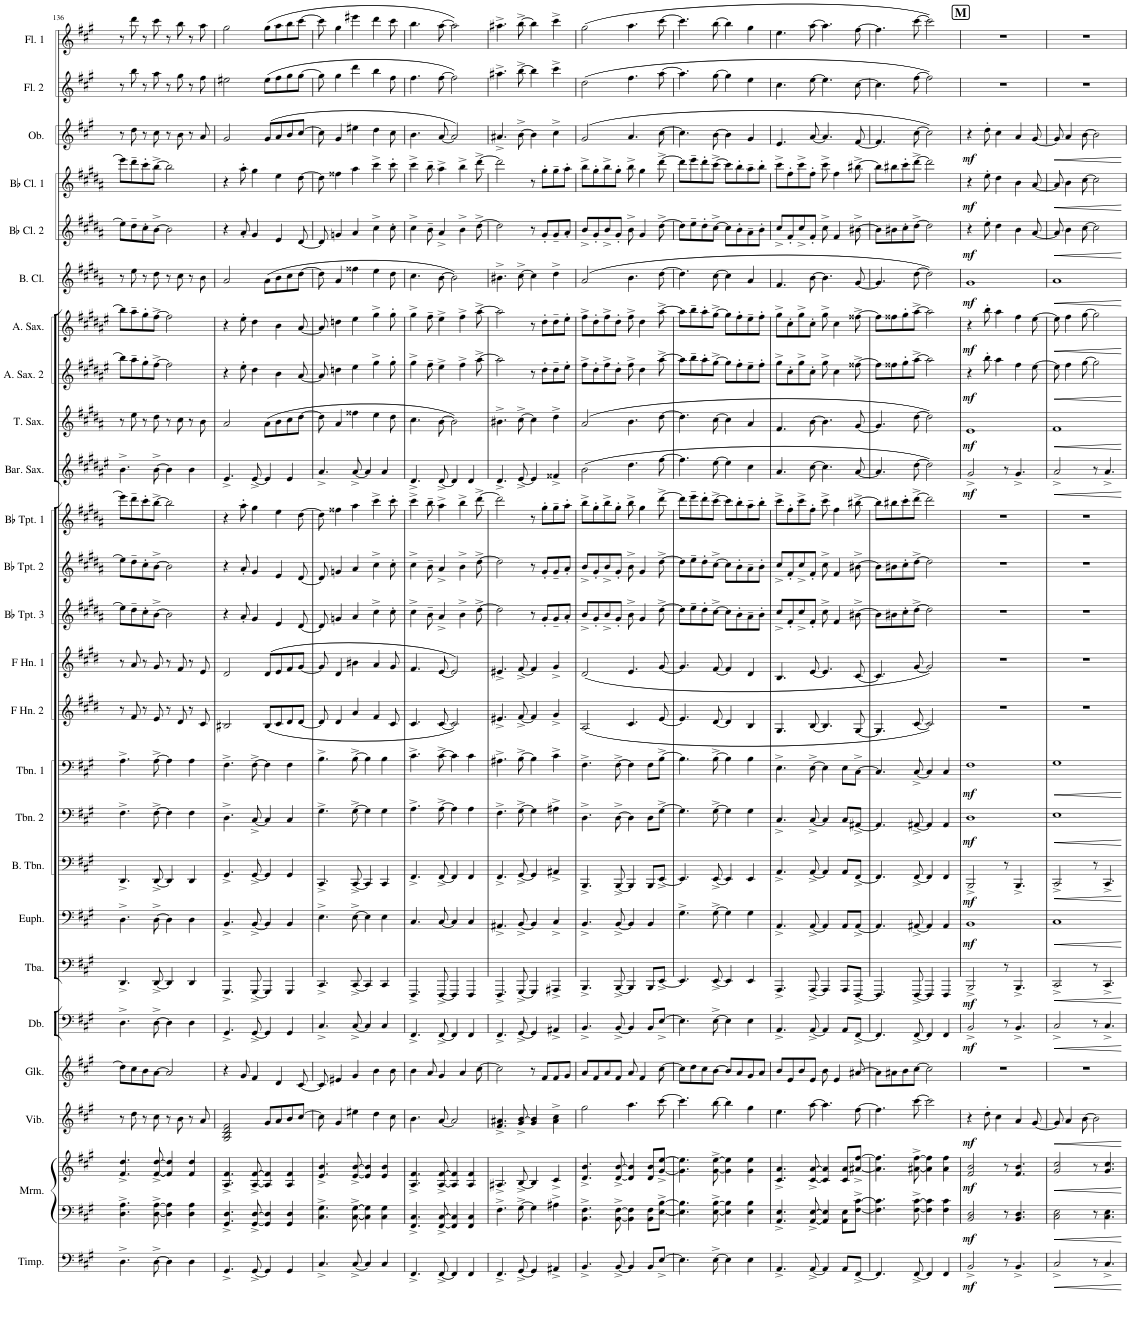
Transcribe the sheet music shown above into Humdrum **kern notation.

**kern	**dynam	**kern	**kern	**dynam	**kern	**dynam	**kern	**kern	**dynam	**kern	**dynam	**kern	**dynam	**kern	**dynam	**kern	**dynam	**kern	**dynam	**kern	**kern	**kern	**kern	**kern	**kern	**dynam	**kern	**dynam	**kern	**dynam	**kern	**dynam	**kern	**dynam	**kern	**dynam	**kern	**dynam	**kern	**dynam	**kern	**kern
*part25	*part25	*part24	*part24	*part24	*part23	*part23	*part22	*part21	*part21	*part20	*part20	*part19	*part19	*part18	*part18	*part17	*part17	*part16	*part16	*part15	*part14	*part13	*part12	*part11	*part10	*part10	*part9	*part9	*part8	*part8	*part7	*part7	*part6	*part6	*part5	*part5	*part4	*part4	*part3	*part3	*part2	*part1
*staff26	*staff26	*staff25	*staff24	*staff24/25	*staff23	*staff23	*staff22	*staff21	*staff21	*staff20	*staff20	*staff19	*staff19	*staff18	*staff18	*staff17	*staff17	*staff16	*staff16	*staff15	*staff14	*staff13	*staff12	*staff11	*staff10	*staff10	*staff9	*staff9	*staff8	*staff8	*staff7	*staff7	*staff6	*staff6	*staff5	*staff5	*staff4	*staff4	*staff3	*staff3	*staff2	*staff1
*I"Timpani	*	*I"Marimba	*	*	*I"Vibraphone	*	*I"Glockenspiel	*I"Double Bass	*	*I"Tuba	*	*I"Euphonium	*	*I"Bass Trombone	*	*I"Trombone 2	*	*I"Trombone 1	*	*I"F Horn 2	*I"F Horn 1	*I"Bb Trumpet 3	*I"Bb Trumpet 2	*I"Bb Trumpet 1	*I"Baritone Saxophone	*	*I"Tenor Saxophone	*	*I"Alto Saxophone 2	*	*I"Alto Saxophone 1	*	*I"Bass Clarinet	*	*I"Bb Clarinet 2	*	*I"Bb Clarinet 1	*	*I"Oboe	*	*I"Flute 2	*I"Flute 1
*I'Timp.	*	*I'Mrm.	*	*	*I'Vib.	*	*I'Glk.	*I'Db.	*	*I'Tba.	*	*I'Euph.	*	*I'B. Tbn.	*	*I'Tbn. 2	*	*I'Tbn. 1	*	*I'F Hn. 2	*I'F Hn. 1	*I'Bb Tpt. 3	*I'Bb Tpt. 2	*I'Bb Tpt. 1	*I'Bar. Sax.	*	*I'T. Sax.	*	*I'A. Sax. 2	*	*I'A. Sax. 1	*	*I'B. Cl.	*	*I'Bb Cl. 2	*	*I'Bb Cl. 1	*	*I'Ob.	*	*I'Fl. 2	*I'Fl. 1
!!LO:PB:g=z
*clefF4	*	*clefF4	*clefG2	*	*clefG2	*	*clefG2	*clefF4	*	*clefF4	*	*clefF4	*	*clefF4	*	*clefF4	*	*clefF4	*	*clefG2	*clefG2	*clefG2	*clefG2	*clefG2	*clefG2	*	*clefG2	*	*clefG2	*	*clefG2	*	*clefG2	*	*clefG2	*	*clefG2	*	*clefG2	*	*clefG2	*clefG2
*	*	*	*	*	*	*	*Trd-14c-24	*Trd7c12	*	*	*	*	*	*	*	*	*	*	*	*Trd4c7	*Trd4c7	*Trd1c2	*Trd1c2	*Trd1c2	*Trd12c21	*	*Trd8c14	*	*Trd5c9	*	*Trd5c9	*	*Trd8c14	*	*Trd1c2	*	*Trd1c2	*	*	*	*	*
*k[f#c#g#]	*	*k[f#c#g#]	*k[f#c#g#]	*	*k[f#c#g#]	*	*k[f#c#g#]	*k[f#c#g#]	*	*k[f#c#g#]	*	*k[f#c#g#]	*	*k[f#c#g#]	*	*k[f#c#g#]	*	*k[f#c#g#]	*	*k[f#c#g#d#]	*k[f#c#g#d#]	*k[f#c#g#d#a#]	*k[f#c#g#d#a#]	*k[f#c#g#d#a#]	*k[f#c#g#d#a#e#]	*	*k[f#c#g#d#a#]	*	*k[f#c#g#d#a#e#]	*	*k[f#c#g#d#a#e#]	*	*k[f#c#g#d#a#]	*	*k[f#c#g#d#a#]	*	*k[f#c#g#d#a#]	*	*k[f#c#g#]	*	*k[f#c#g#]	*k[f#c#g#]
*M4/4	*	*M4/4	*M4/4	*	*M4/4	*	*M4/4	*M4/4	*	*M4/4	*	*M4/4	*	*M4/4	*	*M4/4	*	*M4/4	*	*M4/4	*M4/4	*M4/4	*M4/4	*M4/4	*M4/4	*	*M4/4	*	*M4/4	*	*M4/4	*	*M4/4	*	*M4/4	*	*M4/4	*	*M4/4	*	*M4/4	*M4/4
=136	=136	=136	=136	=136	=136	=136	=136	=136	=136	=136	=136	=136	=136	=136	=136	=136	=136	=136	=136	=136	=136	=136	=136	=136	=136	=136	=136	=136	=136	=136	=136	=136	=136	=136	=136	=136	=136	=136	=136	=136	=136	=136
4.D^\	.	4.D\^ 4.A\^	4.f#/^ 4.dd/^	.	8r	.	8dd\L]	4.D^\	.	4.DD^/	.	4.D^\	.	4.DD^/	.	4.F#^\	.	4.A^\	.	8r	8r	8ee\L]	8ee\L]	8eee\L]	4.b^\	.	8r	.	8bb\L]	.	8bb\L]	.	8r	.	8ee\L]	.	8eee\L]	.	8r	.	8r	8r
.	.	.	.	.	8dd\	.	8cc#\	.	.	.	.	.	.	.	.	.	.	.	.	8f#/	8a/	8dd#~\	8dd#~\	8ddd#~\	.	.	8ee\	.	8aa#~\	.	8aa#~\	.	8ee\	.	8dd#~\	.	8ddd#~\	.	8dd\	.	8bb\	8ddd\
.	.	.	.	.	8r	.	8b\	.	.	.	.	.	.	.	.	.	.	.	.	8r	8r	8cc#'\	8cc#'\	8ccc#'\	.	.	8r	.	8gg#'\	.	8gg#'\	.	8r	.	8cc#'\	.	8ccc#'\	.	8r	.	8r	8r
[8D^\	.	[8D\^ [8A\^	[8f#/^ [8dd/^	.	8cc#\	.	[8a\J	[8D^\	.	[8DD^/	.	[8D^\	.	[8DD^/	.	[8F#^\	.	[8A^\	.	8e/	8g#/	[8b^\J	[8b^\J	[8bb^\J	[8b^\	.	8dd#\	.	[8ff#^\J	.	[8ff#^\J	.	8dd#\	.	[8b^\J	.	[8bb^\J	.	8cc#\	.	8aa\	8ccc#\
4D\]	.	4D\] 4A\]	4f#/] 4dd/]	.	8r	.	2a/]	4D\]	.	4DD/]	.	4D\]	.	4DD/]	.	4F#\]	.	4A\]	.	8r	8r	2b\]	2b\]	2bb\]	4b\]	.	8r	.	2ff#\]	.	2ff#\]	.	8r	.	2b\]	.	2bb\]	.	8r	.	8r	8r
.	.	.	.	.	8b\	.	.	.	.	.	.	.	.	.	.	.	.	.	.	8d#/	8f#/	.	.	.	.	.	8cc#\	.	.	.	.	.	8cc#\	.	.	.	.	.	8b\	.	8gg#\	8bb\
4D\	.	4D\ 4A\	4f#/ 4dd/	.	8r	.	.	4D\	.	4DD/	.	4D\	.	4DD/	.	4F#\	.	4A\	.	8r	8r	.	.	.	4b\	.	8r	.	.	.	.	.	8r	.	.	.	.	.	8r	.	8r	8r
.	.	.	.	.	8a/	.	.	.	.	.	.	.	.	.	.	.	.	.	.	8c#/	8e/	.	.	.	.	.	8b\	.	.	.	.	.	8b\	.	.	.	.	.	8a/	.	8ff#\	8aa\
=137	=137	=137	=137	=137	=137	=137	=137	=137	=137	=137	=137	=137	=137	=137	=137	=137	=137	=137	=137	=137	=137	=137	=137	=137	=137	=137	=137	=137	=137	=137	=137	=137	=137	=137	=137	=137	=137	=137	=137	=137	=137	=137
4.GG#^/	.	4.GG#/^ 4.D/^	4.A/^ 4.f#/^	.	2G#/ 2B/ 2d/ 2f#/	.	4r	4.GG#^/	.	4.GGG#^/	.	4.BB^/	.	4.GG#^/	.	4.D^\	.	4.F#^\	.	2B#X/	2d#/	4r	4r	4r	4.e#^/	.	2a#/	.	4r	.	4r	.	2a#/	.	4r	.	4r	.	2g#/	.	2ee#X\	2gg#\
.	.	.	.	.	.	.	8g#/	.	.	.	.	.	.	.	.	.	.	.	.	.	.	8a#'/	8a#'/	8aa#'\	.	.	.	.	8ee#'\	.	8ee#'\	.	.	.	8a#'/	.	8aa#'\	.	.	.	.	.
[8GG#^/	.	[8GG#/^ [8D/^	[8A/^ [8f#/^	.	.	.	4f#/	[8GG#^/	.	[8GGG#^/	.	[8BB^/	.	[8GG#^/	.	[8C#^/	.	[8F#^\	.	.	.	4g#/	4g#/	4gg#\	[8e#^/	.	.	.	4dd#\	.	4dd#\	.	.	.	4g#/	.	4gg#\	.	.	.	.	.
4GG#/]	.	4GG#/] 4D/]	4A/] 4f#/]	.	8g#/L	.	.	4GG#/]	.	4GGG#/]	.	4BB/]	.	4GG#/]	.	4C#/]	.	4F#\]	.	(8B#/L	(8d#/L	.	.	.	4e#/]	.	(8a#\L	.	.	.	.	.	(8a#\L	.	.	.	.	.	(8g#/L	.	(8ee#\L	(8gg#\L
.	.	.	.	.	8a/	.	4d/	.	.	.	.	.	.	.	.	.	.	.	.	8c#/	8e/	4e/	4e/	4ee\	.	.	8b\	.	4b\	.	4b\	.	8b\	.	4e/	.	4ee\	.	8a/	.	8ff#\	8aa\
4GG#/	.	4GG#/ 4D/	4A/ 4f#/	.	8b/	.	.	4GG#/	.	4GGG#/	.	4BB/	.	4GG#/	.	4C#/	.	4F#\	.	8d#/	8f#/	.	.	.	4e#/	.	8cc#\	.	.	.	.	.	8cc#\	.	.	.	.	.	8b/	.	8gg#\	8bb\
.	.	.	.	.	[8cc#/J	.	[8c#/	.	.	.	.	.	.	.	.	.	.	.	.	[8d#/J	[8g#/J	[8d#/	[8d#/	[8dd#\	.	.	[8dd#\J	.	[8a#/	.	[8a#/	.	[8dd#\J	.	[8d#/	.	[8dd#\	.	[8cc#/J	.	[8gg#\J	[8ccc#\J
=138	=138	=138	=138	=138	=138	=138	=138	=138	=138	=138	=138	=138	=138	=138	=138	=138	=138	=138	=138	=138	=138	=138	=138	=138	=138	=138	=138	=138	=138	=138	=138	=138	=138	=138	=138	=138	=138	=138	=138	=138	=138	=138
4.C#^/	.	4.C#\^ 4.G#\^	4.e/^ 4.b/^	.	8cc#\]	.	8c#/]	4.C#^/	.	4.CC#^/	.	4.E^\	.	4.CC#^/	.	4.G#^\	.	4.B^\	.	8d#/]	8g#/]	8d#/]	8d#/]	8dd#\]	4.a#^/	.	8dd#\]	.	8a#/]	.	8a#/]	.	8dd#\]	.	8d#/]	.	8dd#\]	.	8cc#\]	.	8gg#\]	8ccc#\]
.	.	.	.	.	4g#/	.	4e#X/	.	.	.	.	.	.	.	.	.	.	.	.	4d#/	4d#/	4gn/	4gn/	4ff##X\	.	.	4a#/	.	4ddn\	.	4ddn\	.	4a#/	.	4gn/	.	4ff##X\	.	4g#/	.	4gg#\	4gg#\
[8C#^/	.	[8C#\^ [8G#\^	[8e/^ [8b/^	.	4ee#X\	.	4g#/	[8C#^/	.	[8CC#^/	.	[8E^\	.	[8CC#^/	.	[8G#^\	.	[8B^\	.	4a/	4b#X\	4a#/	4a#/	4aa#\	[8a#^/	.	4ff##X\	.	4ee#\	.	4ee#\	.	4ff##X\	.	4a#/	.	4aa#\	.	4ee#X\	.	4ddd\	4eee#X\
4C#/]	.	4C#\] 4G#\]	4e/] 4b/]	.	.	.	.	4C#/]	.	4CC#/]	.	4E\]	.	4CC#/]	.	4G#\]	.	4B\]	.	.	.	.	.	.	4a#/]	.	.	.	.	.	.	.	.	.	.	.	.	.	.	.	.	.
.	.	.	.	.	4dd\	.	4b\	.	.	.	.	.	.	.	.	.	.	.	.	4f#/	4a/	4cc#^\	4cc#^\	4ccc#^\	.	.	4ee\	.	4gg#^\	.	4gg#^\	.	4ee\	.	4cc#^\	.	4ccc#^\	.	4dd\	.	4bb\	4ddd\
4C#/	.	4C#\ 4G#\	4e/ 4b/	.	.	.	.	4C#/	.	4CC#/	.	4E\	.	4CC#/	.	4G#\	.	4B\	.	.	.	.	.	.	4a#/	.	.	.	.	.	.	.	.	.	.	.	.	.	.	.	.	.
.	.	.	.	.	8cc#\	.	8b\	.	.	.	.	.	.	.	.	.	.	.	.	8c#/	8g#/	8cc#'\	8cc#'\	8ccc#'\	.	.	8dd#\	.	8gg#'\	.	8gg#'\	.	8dd#\	.	8cc#'\	.	8ccc#'\	.	8cc#\	.	8ff#\	8ccc#\
=139	=139	=139	=139	=139	=139	=139	=139	=139	=139	=139	=139	=139	=139	=139	=139	=139	=139	=139	=139	=139	=139	=139	=139	=139	=139	=139	=139	=139	=139	=139	=139	=139	=139	=139	=139	=139	=139	=139	=139	=139	=139	=139
4.FF#^/	.	4.FF#/^ 4.C#/^	4.A/^ 4.f#/^	.	4.b\	.	4b\	4.FF#^/	.	4.FFF#^/	.	4.C#/	.	4.FF#^/	.	4.A^\	.	4.c#^\	.	4.c#/	4.f#/	4cc#^\	4cc#^\	4ccc#^\	4.d#^/	.	4.cc#\	.	4gg#^\	.	4gg#^\	.	4.cc#\	.	4cc#^\	.	4ccc#^\	.	4.b\	.	4.ff#\	4.bb\
.	.	.	.	.	.	.	8a/	.	.	.	.	.	.	.	.	.	.	.	.	.	.	8b~\	8b~\	8bb~\	.	.	.	.	8ff#~\	.	8ff#~\	.	.	.	8b~\	.	8bb~\	.	.	.	.	.
[8FF#^/	.	[8FF#/^ [8C#/^	[8A/^ [8f#/^	.	[8a/	.	4g#/	[8FF#^/	.	[8FFF#^/	.	[8C#/	.	[8FF#^/	.	[8A^\	.	[8c#^\	.	[8c#/	[8e/	4a#^/	4a#^/	4aa#^\	[8d#^/	.	[8b\	.	4ee#^\	.	4ee#^\	.	[8b\	.	4a#^/	.	4aa#^\	.	[8a/	.	[8ff#\	[8aa\
4FF#/]	.	4FF#/] 4C#/]	4A/] 4f#/]	.	2a/]	.	.	4FF#/]	.	4FFF#/]	.	4C#/]	.	4FF#/]	.	4A\]	.	4c#\]	.	2c#/])	2e/])	.	.	.	4d#/]	.	2b\])	.	.	.	.	.	2b\])	.	.	.	.	.	2a/])	.	2ff#\])	2aa\])
.	.	.	.	.	.	.	4a/	.	.	.	.	.	.	.	.	.	.	.	.	.	.	4b^\	4b^\	4bb^\	.	.	.	.	4ff#^\	.	4ff#^\	.	.	.	4b^\	.	4bb^\	.	.	.	.	.
4FF#/	.	4FF#/ 4C#/	4A/ 4f#/	.	.	.	.	4FF#/	.	4FFF#/	.	4C#/	.	4FF#/	.	4A\	.	4c#\	.	.	.	.	.	.	4d#/	.	.	.	.	.	.	.	.	.	.	.	.	.	.	.	.	.
.	.	.	.	.	.	.	[8cc#\	.	.	.	.	.	.	.	.	.	.	.	.	.	.	[8dd#^\	[8dd#^\	[8ddd#^\	.	.	.	.	[8aa#^\	.	[8aa#^\	.	.	.	[8dd#^\	.	[8ddd#^\	.	.	.	.	.
=140	=140	=140	=140	=140	=140	=140	=140	=140	=140	=140	=140	=140	=140	=140	=140	=140	=140	=140	=140	=140	=140	=140	=140	=140	=140	=140	=140	=140	=140	=140	=140	=140	=140	=140	=140	=140	=140	=140	=140	=140	=140	=140
4.FF#^/	.	4.F#^\	4.A#X^/	.	4.f#/^ 4.a#X/^	.	2cc#\]	4.FF#^/	.	4.FFF#^/	.	4.AA#X^/	.	4.FF#^/	.	4.F#^\	.	4.A#X^\	.	4.e#X^/	4.e#X^/	2dd#\]	2dd#\]	2ddd#\]	4.d#^/	.	4.b#X^\	.	2aa#\]	.	2aa#\]	.	4.b#X^\	.	2dd#\]	.	2ddd#\]	.	4.a#X^/	.	4.aa#X^\	4.aa#X^\
[8GG#^/	.	[8G#^\	[8B^/	.	8g#/^ [8b/^	.	.	[8GG#^/	.	[8GGG#^/	.	[8BB^/	.	[8GG#^/	.	[8G#^\	.	[8B^\	.	[8f#^/	[8f#^/	.	.	.	[8e#^/	.	[8cc#^\	.	.	.	.	.	[8cc#^\	.	.	.	.	.	[8b^\	.	[8bb^\	[8bb^\
4GG#/]	.	4G#\]	4B/]	.	4g#/ 4b/]	.	8r	4GG#/]	.	4GGG#/]	.	4BB/]	.	4GG#/]	.	4G#\]	.	4B\]	.	4f#/]	4f#/]	8r	8r	8r	4e#/]	.	4cc#\]	.	8r	.	8r	.	4cc#\]	.	8r	.	8r	.	4b\]	.	4bb\]	4bb\]
.	.	.	.	.	.	.	8f#/L	.	.	.	.	.	.	.	.	.	.	.	.	.	.	8g#'/L	8g#'/L	8gg#'\L	.	.	.	.	8dd#'\L	.	8dd#'\L	.	.	.	8g#'/L	.	8gg#'\L	.	.	.	.	.
4AA#X^/	.	4A#X^\	4c#^/	.	4a#\^ 4cc#\^	.	8f#/	4AA#X^/	.	4AAA#X^/	.	4C#^/	.	4AA#X^/	.	4A#X^\	.	4c#^\	.	4g#^/	4g#^/	8g#~/	8g#~/	8gg#~\	4f##X^/	.	4dd#^\	.	8dd#~\	.	8dd#~\	.	4dd#^\	.	8g#~/	.	8gg#~\	.	4cc#^\	.	4ccc#^\	4ccc#^\
.	.	.	.	.	.	.	8g#/J	.	.	.	.	.	.	.	.	.	.	.	.	.	.	8a#'/J	8a#'/J	8aa#'\J	.	.	.	.	8ee#'\J	.	8ee#'\J	.	.	.	8a#'/J	.	8aa#'\J	.	.	.	.	.
=141	=141	=141	=141	=141	=141	=141	=141	=141	=141	=141	=141	=141	=141	=141	=141	=141	=141	=141	=141	=141	=141	=141	=141	=141	=141	=141	=141	=141	=141	=141	=141	=141	=141	=141	=141	=141	=141	=141	=141	=141	=141	=141
4.BB^/	.	4.BB\^ 4.F#\^	4.d/^ 4.b/^	.	2gg#\	.	8a/L	4.BB^/	.	4.BBB^/	.	4.BB^/	.	4.BBB^/	.	4.D^\	.	4.F#^\	.	(2A/	(2d#/	8b^/L	8b^/L	8bb^\L	(2b\	.	(2a#/	.	8ff#^\L	.	8ff#^\L	.	(2a#/	.	8b^/L	.	8bb^\L	.	(2g#/	.	(2dd\	(2gg#\
.	.	.	.	.	.	.	8f#/	.	.	.	.	.	.	.	.	.	.	.	.	.	.	8g#'/	8g#'/	8gg#'\	.	.	.	.	8dd#'\	.	8dd#'\	.	.	.	8g#'/	.	8gg#'\	.	.	.	.	.
.	.	.	.	.	.	.	8a/	.	.	.	.	.	.	.	.	.	.	.	.	.	.	8b^/	8b^/	8bb^\	.	.	.	.	8ff#^\	.	8ff#^\	.	.	.	8b^/	.	8bb^\	.	.	.	.	.
[8BB^/	.	[8BB\^ [8F#\^	[8d/^ [8b/^	.	.	.	8f#/J	[8BB^/	.	[8BBB^/	.	[8BB^/	.	[8BBB^/	.	[8D^\	.	[8F#^\	.	.	.	8g#'/J	8g#'/J	8gg#'\J	.	.	.	.	8dd#'\J	.	8dd#'\J	.	.	.	8g#'/J	.	8gg#'\J	.	.	.	.	.
4BB/]	.	4BB\] 4F#\]	4d/] 4b/]	.	4.aa\	.	8a/	4BB/]	.	4BBB/]	.	4BB/]	.	4BBB/]	.	4D\]	.	4F#\]	.	4.c#/	4.e/	8b^\	8b^\	8bb^\	4.dd#\	.	4.b\	.	8ff#^\	.	8ff#^\	.	4.b\	.	8b^\	.	8bb^\	.	4.a/	.	4.ff#\	4.aa\
.	.	.	.	.	.	.	4f#/	.	.	.	.	.	.	.	.	.	.	.	.	.	.	4g#/	4g#/	4gg#\	.	.	.	.	4dd#\	.	4dd#\	.	.	.	4g#/	.	4gg#\	.	.	.	.	.
8BB/L	.	8BB\ 8F#\L	8d/ 8b/L	.	.	.	.	8BB/L	.	8BBB/L	.	4BB/	.	8BBB/L	.	8D\L	.	8F#\L	.	.	.	.	.	.	.	.	.	.	.	.	.	.	.	.	.	.	.	.	.	.	.	.
[8E^/J	.	[8E\^ [8B\^J	[8g#/^ [8ee/^J	.	[8ccc#\	.	[8cc#\	[8E^/J	.	[8EE^/J	.	.	.	[8EE^/J	.	[8G#^\J	.	[8B^\J	.	[8e/	[8g#/	[8dd#^\	[8dd#^\	[8ddd#^\	[8ff#\	.	[8dd#\	.	[8aa#^\	.	[8aa#^\	.	[8dd#\	.	[8dd#^\	.	[8ddd#^\	.	[8cc#\	.	[8aa\	[8ccc#\
=142	=142	=142	=142	=142	=142	=142	=142	=142	=142	=142	=142	=142	=142	=142	=142	=142	=142	=142	=142	=142	=142	=142	=142	=142	=142	=142	=142	=142	=142	=142	=142	=142	=142	=142	=142	=142	=142	=142	=142	=142	=142	=142
4.E\]	.	4.E\] 4.B\]	4.g#\] 4.ee\]	.	4.ccc#\]	.	8cc#\L]	4.E\]	.	4.EE/]	.	4.G#^\	.	4.EE/]	.	4.G#\]	.	4.B\]	.	4.e/]	4.g#/]	8dd#\L]	8dd#\L]	8ddd#\L]	4.ff#\]	.	4.dd#\]	.	8aa#\L]	.	8aa#\L]	.	4.dd#\]	.	8dd#\L]	.	8ddd#\L]	.	4.cc#\]	.	4.aa\]	4.ccc#\]
.	.	.	.	.	.	.	8dd\	.	.	.	.	.	.	.	.	.	.	.	.	.	.	8ee~\	8ee~\	8eee~\	.	.	.	.	8bb~\	.	8bb~\	.	.	.	8ee~\	.	8eee~\	.	.	.	.	.
.	.	.	.	.	.	.	8cc#\	.	.	.	.	.	.	.	.	.	.	.	.	.	.	8dd#'\	8dd#'\	8ddd#'\	.	.	.	.	8aa#'\	.	8aa#'\	.	.	.	8dd#'\	.	8ddd#'\	.	.	.	.	.
[8E^\	.	[8E\^ [8B\^	[8g#\^ [8ee\^	.	[8bb\	.	[8b\J	[8E^\	.	[8EE^/	.	[8G#^\	.	[8EE^/	.	[8G#^\	.	[8B^\	.	[8d#/	[8f#/	[8cc#^\J	[8cc#^\J	[8ccc#^\J	[8ee#\	.	[8cc#\	.	[8gg#^\J	.	[8gg#^\J	.	[8cc#\	.	[8cc#^\J	.	[8ccc#^\J	.	[8b\	.	[8gg#\	[8bb\
4E\]	.	4E\] 4B\]	4g#\] 4ee\]	.	4bb\]	.	8b/L]	4E\]	.	4EE/]	.	4G#\]	.	4EE/]	.	4G#\]	.	4B\]	.	4d#/]	4f#/]	8cc#\L]	8cc#\L]	8ccc#\L]	4ee#\]	.	4cc#\]	.	8gg#\L]	.	8gg#\L]	.	4cc#\]	.	8cc#\L]	.	8ccc#\L]	.	4b\]	.	4gg#\]	4bb\]
.	.	.	.	.	.	.	8a/	.	.	.	.	.	.	.	.	.	.	.	.	.	.	8b'\	8b'\	8bb'\	.	.	.	.	8ff#'\	.	8ff#'\	.	.	.	8b'\	.	8bb'\	.	.	.	.	.
4E\	.	4E\ 4B\	4g#\ 4ee\	.	4gg#\	.	8g#/	4E\	.	4EE/	.	4G#\	.	4EE/	.	4G#\	.	4B\	.	4B/	4d#/	8a#~\	8a#~\	8aa#~\	4cc#\	.	4a#/	.	8ee#~\	.	8ee#~\	.	4a#/	.	8a#~\	.	8aa#~\	.	4g#/	.	4ee\	4gg#\
.	.	.	.	.	.	.	8a/J	.	.	.	.	.	.	.	.	.	.	.	.	.	.	8b'\J	8b'\J	8bb'\J	.	.	.	.	8ff#'\J	.	8ff#'\J	.	.	.	8b'\J	.	8bb'\J	.	.	.	.	.
=143	=143	=143	=143	=143	=143	=143	=143	=143	=143	=143	=143	=143	=143	=143	=143	=143	=143	=143	=143	=143	=143	=143	=143	=143	=143	=143	=143	=143	=143	=143	=143	=143	=143	=143	=143	=143	=143	=143	=143	=143	=143	=143
4.AA^/	.	4.AA/^ 4.E/^	4.c#/^ 4.a/^	.	4.ee\	.	8b/L	4.AA^/	.	4.AAA^/	.	4.AA^/	.	4.AA^/	.	4.C#^/	.	4.E^\	.	4.G#/	4.B/	8cc#^/L	8cc#^/L	8ccc#^\L	4.a#/	.	4.f#/	.	8gg#^\L	.	8gg#^\L	.	4.f#/	.	8cc#^/L	.	8ccc#^\L	.	4.e/	.	4.cc#\	4.ee\
.	.	.	.	.	.	.	8e/	.	.	.	.	.	.	.	.	.	.	.	.	.	.	8f#'/	8f#'/	8ff#'\	.	.	.	.	8cc#'\	.	8cc#'\	.	.	.	8f#'/	.	8ff#'\	.	.	.	.	.
.	.	.	.	.	.	.	8b/	.	.	.	.	.	.	.	.	.	.	.	.	.	.	8cc#^/	8cc#^/	8ccc#^\	.	.	.	.	8gg#^\	.	8gg#^\	.	.	.	8cc#^/	.	8ccc#^\	.	.	.	.	.
[8AA^/	.	[8AA/^ [8E/^	[8c#/^ [8a/^	.	[8aa\	.	8e/J	[8AA^/	.	[8AAA^/	.	[8AA^/	.	[8AA^/	.	[8C#^/	.	[8E^\	.	[8B/	[8e/	8f#'/J	8f#'/J	8ff#'\J	[8cc#\	.	[8b\	.	8cc#'\J	.	8cc#'\J	.	[8b\	.	8f#'/J	.	8ff#'\J	.	[8a/	.	[8ee\	[8aa\
4AA/]	.	4AA/] 4E/]	4c#/] 4a/]	.	4.aa\]	.	8b\	4AA/]	.	4AAA/]	.	4AA/]	.	4AA/]	.	4C#/]	.	4E\]	.	4.B/]	4.e/]	8cc#^\	8cc#^\	8ccc#^\	4.cc#\]	.	4.b\]	.	8gg#^\	.	8gg#^\	.	4.b\]	.	8cc#^\	.	8ccc#^\	.	4.a/]	.	4.ee\]	4.aa\]
.	.	.	.	.	.	.	4e/	.	.	.	.	.	.	.	.	.	.	.	.	.	.	4f#/	4f#/	4ff#\	.	.	.	.	4cc#\	.	4cc#\	.	.	.	4f#/	.	4ff#\	.	.	.	.	.
8AA/L	.	8AA\ 8E\L	8c#/ 8a/L	.	.	.	.	8AA/L	.	8AAA/L	.	8AA/L	.	8AA/L	.	8C#/L	.	8E\L	.	.	.	.	.	.	.	.	.	.	.	.	.	.	.	.	.	.	.	.	.	.	.	.
[8FF#^/J	.	[8F#\^ [8c#\^J	[8a#X/^ [8ff#/^J	.	[8ff#\	.	[8a#X/	[8FF#^/J	.	[8FFF#^/J	.	[8AA^/J	.	[8FF#^/J	.	[8AA#X^/J	.	[8C#^\J	.	[8G#/	[8c#/	[8b#X^\	[8b#X^\	[8bb#X^\	[8a#/	.	[8g#/	.	[8ff##X^\	.	[8ff##X^\	.	[8g#/	.	[8b#X^\	.	[8bb#X^\	.	[8f#/	.	[8cc#\	[8ff#\
=144	=144	=144	=144	=144	=144	=144	=144	=144	=144	=144	=144	=144	=144	=144	=144	=144	=144	=144	=144	=144	=144	=144	=144	=144	=144	=144	=144	=144	=144	=144	=144	=144	=144	=144	=144	=144	=144	=144	=144	=144	=144	=144
4.FF#/]	.	4.F#\] 4.c#\]	4.a#\] 4.ff#\]	.	4.ff#\]	.	8a#\L]	4.FF#/]	.	4.FFF#/]	.	4.AA/]	.	4.FF#/]	.	4.AA#/]	.	4.C#/]	.	4.G#/]	4.c#/]	8b#\L]	8b#\L]	8bb#\L]	4.a#/]	.	4.g#/]	.	8ff##\L]	.	8ff##\L]	.	4.g#/]	.	8b#\L]	.	8bb#\L]	.	4.f#/]	.	4.cc#\]	4.ff#\]
.	.	.	.	.	.	.	8a#X\	.	.	.	.	.	.	.	.	.	.	.	.	.	.	8b#X\	8b#X\	8bb#X\	.	.	.	.	8ff##X\	.	8ff##X\	.	.	.	8b#X\	.	8bb#X\	.	.	.	.	.
.	.	.	.	.	.	.	8b\	.	.	.	.	.	.	.	.	.	.	.	.	.	.	8cc#'\	8cc#'\	8ccc#'\	.	.	.	.	8gg#'\	.	8gg#'\	.	.	.	8cc#'\	.	8ccc#'\	.	.	.	.	.
[8FF#^/	.	[8F#\^ [8c#\^	[8a#X\^ [8ff#\^	.	[8ccc#\	.	[8cc#\J	[8FF#^/	.	[8FFF#^/	.	[8AA#X^/	.	[8FF#^/	.	[8AA#X^/	.	[8C#^/	.	[8c#/	[8g#/	[8dd#^\J	[8dd#^\J	[8ddd#^\J	[8dd#\	.	[8dd#\	.	[8aa#^\J	.	[8aa#^\J	.	[8dd#\	.	[8dd#^\J	.	[8ddd#^\J	.	[8cc#\	.	[8ff#\	[8ccc#\
4FF#/]	.	4F#\] 4c#\]	4a#\] 4ff#\]	.	2ccc#\]	.	2cc#\]	4FF#/]	.	4FFF#/]	.	4AA#/]	.	4FF#/]	.	4AA#/]	.	4C#/]	.	2c#/])	2g#/])	2dd#\]	2dd#\]	2ddd#\]	2dd#\])	.	2dd#\])	.	2aa#\]	.	2aa#\]	.	2dd#\])	.	2dd#\]	.	2ddd#\]	.	2cc#\])	.	2ff#\])	2ccc#\])
4FF#/	.	4F#\ 4c#\	4a#\ 4ff#\	.	.	.	.	4FF#/	.	4FFF#/	.	4AA#/	.	4FF#/	.	4AA#/	.	4C#/	.	.	.	.	.	.	.	.	.	.	.	.	.	.	.	.	.	.	.	.	.	.	.	.
!!LO:REH:place=s1:a:B:cj:fs=14:t=M
=145	=145	=145	=145	=145	=145	=145	=145	=145	=145	=145	=145	=145	=145	=145	=145	=145	=145	=145	=145	=145	=145	=145	=145	=145	=145	=145	=145	=145	=145	=145	=145	=145	=145	=145	=145	=145	=145	=145	=145	=145	=145	=145
!	!LO:DY:b	!	!	!LO:DY:b=2	!	!	!	!	!	!	!	!	!	!	!	!	!	!	!	!	!	!	!	!	!	!	!	!	!	!	!	!	!	!	!	!	!	!	!	!	!	!
!	!	!	!	!LO:DY:n=1:b	!	!LO:DY:b	!	!	!LO:DY:b	!	!LO:DY:b	!	!LO:DY:b	!	!LO:DY:b	!	!LO:DY:b	!	!LO:DY:b	!	!	!	!	!	!	!LO:DY:b	!	!LO:DY:b	!	!LO:DY:b	!	!LO:DY:b	!	!LO:DY:b	!	!LO:DY:b	!	!LO:DY:b	!	!LO:DY:b	!	!
2BB^/	mf	2BB/ 2D/	2f#/ 2b/	mf mf	4r	mf	1r	2BB^/	mf	2BBB^/	mf	1BB	mf	2BBB^/	mf	1D	mf	1F#	mf	1r	1r	1r	1r	1r	2g#^/	mf	1e	mf	4r	mf	4r	mf	1g#	mf	4r	mf	4r	mf	4r	mf	1r	1r
.	.	.	.	.	8dd'\	.	.	.	.	.	.	.	.	.	.	.	.	.	.	.	.	.	.	.	.	.	.	.	8bb'\	.	8bb'\	.	.	.	8ee'\	.	8ee'\	.	8dd'\	.	.	.
.	.	.	.	.	4cc#\	.	.	.	.	.	.	.	.	.	.	.	.	.	.	.	.	.	.	.	.	.	.	.	4aa#\	.	4aa#\	.	.	.	4dd#\	.	4dd#\	.	4cc#\	.	.	.
8r	.	8r	8r	.	.	.	.	8r	.	8r	.	.	.	8r	.	.	.	.	.	.	.	.	.	.	8r	.	.	.	.	.	.	.	.	.	.	.	.	.	.	.	.	.
4.BB^/	.	4.BB/ 4.D/	4.f#/ 4.b/	.	4a/	.	.	4.BB^/	.	4.BBB^/	.	.	.	4.BBB^/	.	.	.	.	.	.	.	.	.	.	4.g#^/	.	.	.	4ff#\	.	4ff#\	.	.	.	4b\	.	4b\	.	4a/	.	.	.
.	.	.	.	.	[8g#/	.	.	.	.	.	.	.	.	.	.	.	.	.	.	.	.	.	.	.	.	.	.	.	[8ee#\	.	[8ee#\	.	.	.	[8a#/	.	[8a#/	.	[8g#/	.	.	.
=146	=146	=146	=146	=146	=146	=146	=146	=146	=146	=146	=146	=146	=146	=146	=146	=146	=146	=146	=146	=146	=146	=146	=146	=146	=146	=146	=146	=146	=146	=146	=146	=146	=146	=146	=146	=146	=146	=146	=146	=146	=146	=146
!	!LO:HP:b	!	!	!LO:HP:b	!	!LO:HP:b	!	!	!LO:HP:b	!	!LO:HP:b	!	!LO:HP:b	!	!LO:HP:b	!	!LO:HP:b	!	!LO:HP:b	!	!	!	!	!	!	!LO:HP:b	!	!LO:HP:b	!	!LO:HP:b	!	!LO:HP:b	!	!LO:HP:b	!	!LO:HP:b	!	!LO:HP:b	!	!LO:HP:b	!	!
2C#^/	<	2C#\ 2E\	2g#/ 2cc#/	<	8g#/]	<	1r	2C#^/	<	2CC#^/	<	1C#	<	2CC#^/	<	1E	<	1G#	<	1r	1r	1r	1r	1r	2a#^/	<	1f#	<	8ee#\]	<	8ee#\]	<	1a#	<	8a#/]	<	8a#/]	<	8g#/]	<	1r	1r
.	.	.	.	.	4a/	.	.	.	.	.	.	.	.	.	.	.	.	.	.	.	.	.	.	.	.	.	.	.	4ff#\	.	4ff#\	.	.	.	4b\	.	4b\	.	4a/	.	.	.
.	.	.	.	.	[8b\	.	.	.	.	.	.	.	.	.	.	.	.	.	.	.	.	.	.	.	.	.	.	.	[8gg#\	.	[8gg#\	.	.	.	[8cc#\	.	[8cc#\	.	[8b\	.	.	.
8r	.	8r	8r	.	2b\]	.	.	8r	.	8r	.	.	.	8r	.	.	.	.	.	.	.	.	.	.	8r	.	.	.	2gg#\]	.	2gg#\]	.	.	.	2cc#\]	.	2cc#\]	.	2b\]	.	.	.
4.C#^/	.	4.C#\ 4.E\	4.g#/ 4.cc#/	.	.	.	.	4.C#^/	.	4.CC#^/	.	.	.	4.CC#^/	.	.	.	.	.	.	.	.	.	.	4.a#^/	.	.	.	.	.	.	.	.	.	.	.	.	.	.	.	.	.
.	[	.	.	[	.	[	.	.	[	.	[	.	[	.	[	.	[	.	[	.	.	.	.	.	.	[	.	[	.	[	.	[	.	[	.	[	.	[	.	[	.	.
=	=	=	=	=	=	=	=	=	=	=	=	=	=	=	=	=	=	=	=	=	=	=	=	=	=	=	=	=	=	=	=	=	=	=	=	=	=	=	=	=	=	=
*-	*-	*-	*-	*-	*-	*-	*-	*-	*-	*-	*-	*-	*-	*-	*-	*-	*-	*-	*-	*-	*-	*-	*-	*-	*-	*-	*-	*-	*-	*-	*-	*-	*-	*-	*-	*-	*-	*-	*-	*-	*-	*-
